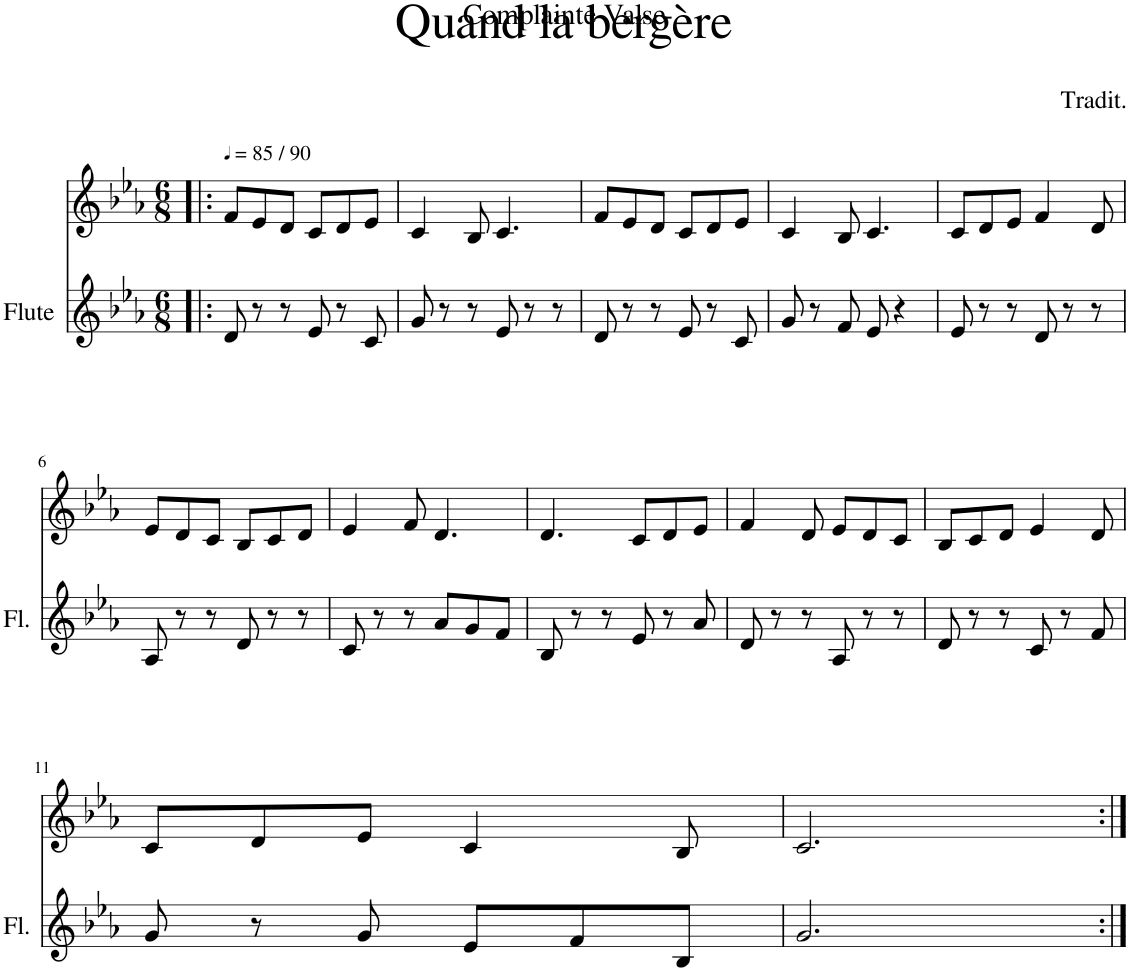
**kern	**kern
*part2	*part1
*staff2	*staff1
*I"Flute	*I"Flute
*I'Fl.	*I'Fl
*clefG2	*clefG2
*k[b-e-a-]	*k[b-e-a-]
*M6/8	*M6/8
*MM85	*MM85
=1!|:	=1!|:
!	!LO:TX:a:t=/ 90
8d/	8f/L
8r	8e-/
8r	8d/J
8e-/	8c/L
8r	8d/
8c/	8e-/J
=2	=2
8g/	4c/
8r	.
8r	8B-/
8e-/	4.c/
8r	.
8r	.
=3	=3
8d/	8f/L
8r	8e-/
8r	8d/J
8e-/	8c/L
8r	8d/
8c/	8e-/J
=4	=4
8g/	4c/
8r	.
8f/	8B-/
8e-/	4.c/
4r	.
=5	=5
8e-/	8c/L
8r	8d/
8r	8e-/J
8d/	4f/
8r	.
8r	8d/
!!LO:LB:g=z
=6	=6
8A-/	8e-/L
8r	8d/
8r	8c/J
8d/	8B-/L
8r	8c/
8r	8d/J
=7	=7
8c/	4e-/
8r	.
8r	8f/
8a-/L	4.d/
8g/	.
8f/J	.
=8	=8
8B-/	4.d/
8r	.
8r	.
8e-/	8c/L
8r	8d/
8a-/	8e-/J
=9	=9
8d/	4f/
8r	.
8r	8d/
8A-/	8e-/L
8r	8d/
8r	8c/J
=10	=10
8d/	8B-/L
8r	8c/
8r	8d/J
8c/	4e-/
8r	.
8f/	8d/
!!LO:LB:g=z
=11	=11
8g/	8c/L
8r	8d/
8g/	8e-/J
8e-/L	4c/
8f/	.
8B-/J	8B-/
=12	=12
2.g/	2.c/
=:|!	=:|!
*-	*-
